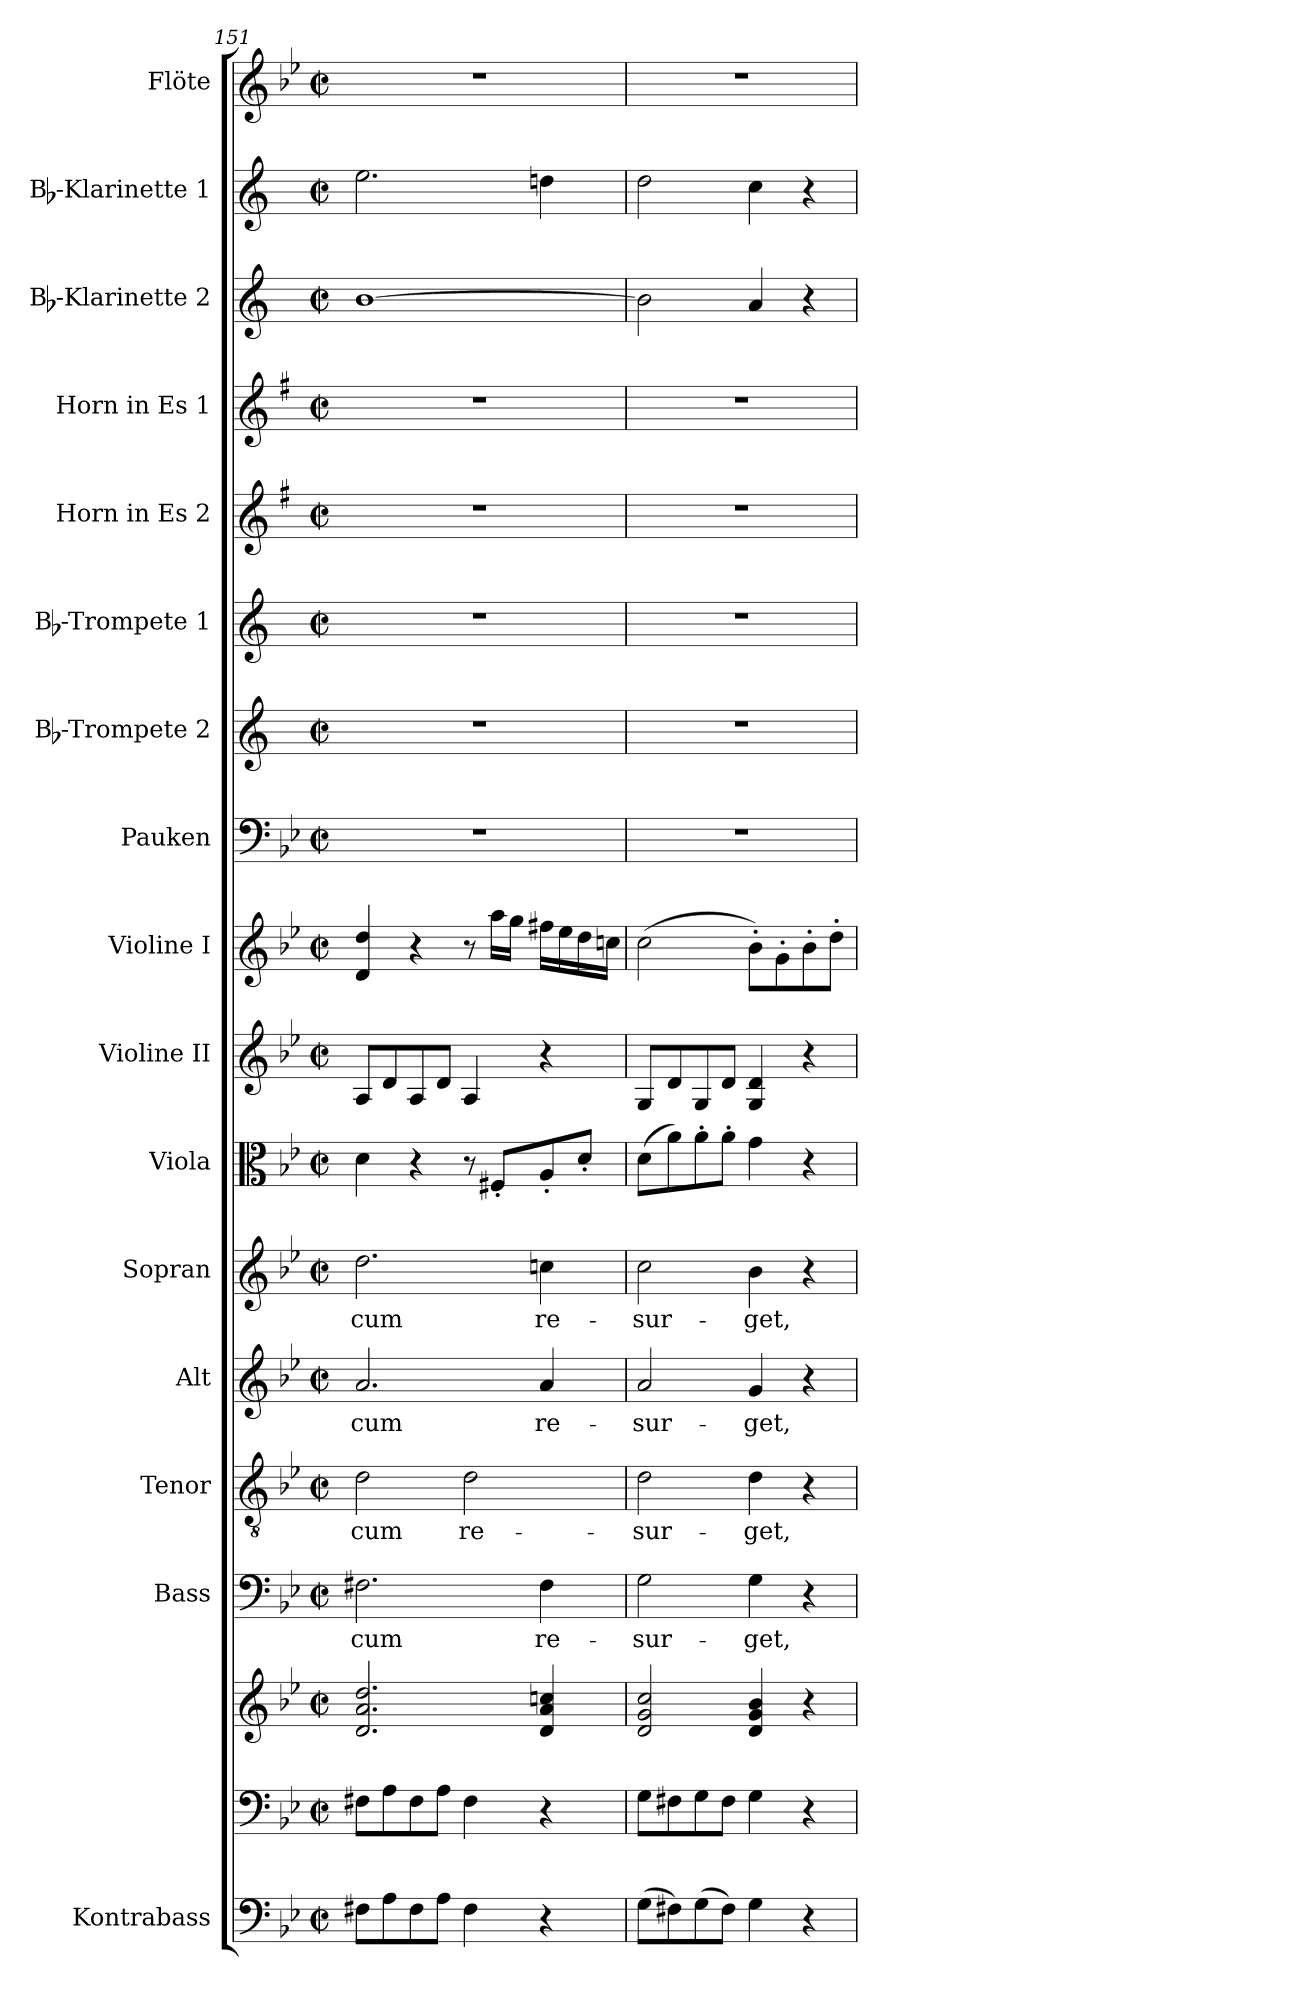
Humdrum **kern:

**kern	**kern	**kern	**kern	**text	**kern	**text	**kern	**text	**kern	**text	**kern	**kern	**kern	**kern	**kern	**kern	**kern	**kern	**kern	**kern	**kern
*part17	*part16	*part16	*part15	*part15	*part14	*part14	*part13	*part13	*part12	*part12	*part11	*part10	*part9	*part8	*part7	*part6	*part5	*part4	*part3	*part2	*part1
*staff18	*staff17	*staff16	*staff15	*staff15	*staff14	*staff14	*staff13	*staff13	*staff12	*staff12	*staff11	*staff10	*staff9	*staff8	*staff7	*staff6	*staff5	*staff4	*staff3	*staff2	*staff1
*I"Kontrabass	*	*	*I"Bass	*	*I"Tenor	*	*I"Alt	*	*I"Sopran	*	*I"Viola	*I"Violine II	*I"Violine I	*I"Pauken	*I"Bb-Trompete 2	*I"Bb-Trompete 1	*I"Horn in Es 2	*I"Horn in Es 1	*I"Bb-Klarinette 2	*I"Bb-Klarinette 1	*I"Flöte
*I'Kb.	*	*	*I'B.	*	*I'T.	*	*I'A.	*	*I'S.	*	*I'Vla.	*I'Vl. II	*I'Vl. I	*I'Pk.	*I'Bb Trp. 2	*I'Bb Trp. 1	*	*	*I'Bb Kl. 2	*I'Bb Kl. 1	*I'Fl.
*clefF4	*clefF4	*clefG2	*clefF4	*	*clefGv2	*	*clefG2	*	*clefG2	*	*clefC3	*clefG2	*clefG2	*clefF4	*clefG2	*clefG2	*clefG2	*clefG2	*clefG2	*clefG2	*clefG2
*ITrd7c12	*	*	*	*	*	*	*	*	*	*	*	*	*	*	*ITrd1c2	*ITrd1c2	*ITrd5c9	*ITrd5c9	*ITrd1c2	*ITrd1c2	*
*k[b-e-]	*k[b-e-]	*k[b-e-]	*k[b-e-]	*	*k[b-e-]	*	*k[b-e-]	*	*k[b-e-]	*	*k[b-e-]	*k[b-e-]	*k[b-e-]	*k[b-e-]	*k[b-e-]	*k[b-e-]	*k[b-e-]	*k[b-e-]	*k[b-e-]	*k[b-e-]	*k[b-e-]
*B-:	*B-:	*B-:	*B-:	*	*B-:	*	*B-:	*	*B-:	*	*B-:	*B-:	*B-:	*B-:	*B-:	*B-:	*B-:	*B-:	*B-:	*B-:	*B-:
*M2/2	*M2/2	*M2/2	*M2/2	*	*M2/2	*	*M2/2	*	*M2/2	*	*M2/2	*M2/2	*M2/2	*M2/2	*M2/2	*M2/2	*M2/2	*M2/2	*M2/2	*M2/2	*M2/2
*met(c|)	*met(c|)	*met(c|)	*met(c|)	*	*met(c|)	*	*met(c|)	*	*met(c|)	*	*met(c|)	*met(c|)	*met(c|)	*met(c|)	*met(c|)	*met(c|)	*met(c|)	*met(c|)	*met(c|)	*met(c|)	*met(c|)
=151	=151	=151	=151	=151	=151	=151	=151	=151	=151	=151	=151	=151	=151	=151	=151	=151	=151	=151	=151	=151	=151
!	!	!	!	!LO:LY:b	!	!LO:LY:b	!	!LO:LY:b	!	!LO:LY:b	!	!	!	!	!	!	!	!	!	!	!
8FF#X\L	8F#X\L	2.d/ 2.a/ 2.dd/	2.F#X\	cum	2d\	cum	2.a/	cum	2.dd\	cum	4d\	8A/L	4d/ 4dd/	1r	1r	1r	1r	1r	[1a	2.dd\	1r
8AA\	8A\	.	.	.	.	.	.	.	.	.	.	8d/	.	.	.	.	.	.	.	.	.
8FF#\	8F#\	.	.	.	.	.	.	.	.	.	4r	8A/	4r	.	.	.	.	.	.	.	.
8AA\J	8A\J	.	.	.	.	.	.	.	.	.	.	8d/J	.	.	.	.	.	.	.	.	.
!	!	!	!	!	!	!LO:LY:b	!	!	!	!	!	!	!	!	!	!	!	!	!	!	!
4FF#\	4F#\	.	.	.	2d\	re-	.	.	.	.	8r	4A/	8r	.	.	.	.	.	.	.	.
.	.	.	.	.	.	.	.	.	.	.	8F#X'</L	.	16aa\LL	.	.	.	.	.	.	.	.
.	.	.	.	.	.	.	.	.	.	.	.	.	16gg\JJ	.	.	.	.	.	.	.	.
!	!	!	!	!LO:LY:b	!	!	!	!LO:LY:b	!	!LO:LY:b	!	!	!	!	!	!	!	!	!	!	!
4r	4r	4d/ 4a/ 4ccn/	4F#\	re-	.	.	4a/	re-	4ccn\	re-	8A'</	4r	16ff#X\LL	.	.	.	.	.	.	4ccn\	.
.	.	.	.	.	.	.	.	.	.	.	.	.	16ee-\	.	.	.	.	.	.	.	.
.	.	.	.	.	.	.	.	.	.	.	8d'</J	.	16dd\	.	.	.	.	.	.	.	.
.	.	.	.	.	.	.	.	.	.	.	.	.	16ccn\JJ	.	.	.	.	.	.	.	.
=152	=152	=152	=152	=152	=152	=152	=152	=152	=152	=152	=152	=152	=152	=152	=152	=152	=152	=152	=152	=152	=152
!	!	!	!	!LO:LY:b	!	!LO:LY:b	!	!LO:LY:b	!	!LO:LY:b	!	!	!	!	!	!	!	!	!	!	!
(>8GG\L	8G\L	2d/ 2g/ 2cc/	2G\	-sur-	2d\	-sur-	2a/	-sur-	2cc\	-sur-	(>8d\L	8G/L	(>2cc\	1r	1r	1r	1r	1r	2a\]	2cc\	1r
8FF#X\)	8F#X\	.	.	.	.	.	.	.	.	.	8a\)	8d/	.	.	.	.	.	.	.	.	.
(>8GG\	8G\	.	.	.	.	.	.	.	.	.	8a'>\	8G/	.	.	.	.	.	.	.	.	.
8FF#\J)	8F#\J	.	.	.	.	.	.	.	.	.	8a'>\J	8d/J	.	.	.	.	.	.	.	.	.
!	!	!	!	!LO:LY:b	!	!LO:LY:b	!	!LO:LY:b	!	!LO:LY:b	!	!	!	!	!	!	!	!	!	!	!
4GG\	4G\	4d/ 4g/ 4b-/	4G\	-get,	4d\	-get,	4g/	-get,	4b-\	-get,	4g\	4G/ 4d/	8b-'>\L)	.	.	.	.	.	4g/	4b-\	.
.	.	.	.	.	.	.	.	.	.	.	.	.	8g'>\	.	.	.	.	.	.	.	.
4r	4r	4r	4r	.	4r	.	4r	.	4r	.	4r	4r	8b-'>\	.	.	.	.	.	4r	4r	.
.	.	.	.	.	.	.	.	.	.	.	.	.	8dd'>\J	.	.	.	.	.	.	.	.
=	=	=	=	=	=	=	=	=	=	=	=	=	=	=	=	=	=	=	=	=	=
*-	*-	*-	*-	*-	*-	*-	*-	*-	*-	*-	*-	*-	*-	*-	*-	*-	*-	*-	*-	*-	*-
